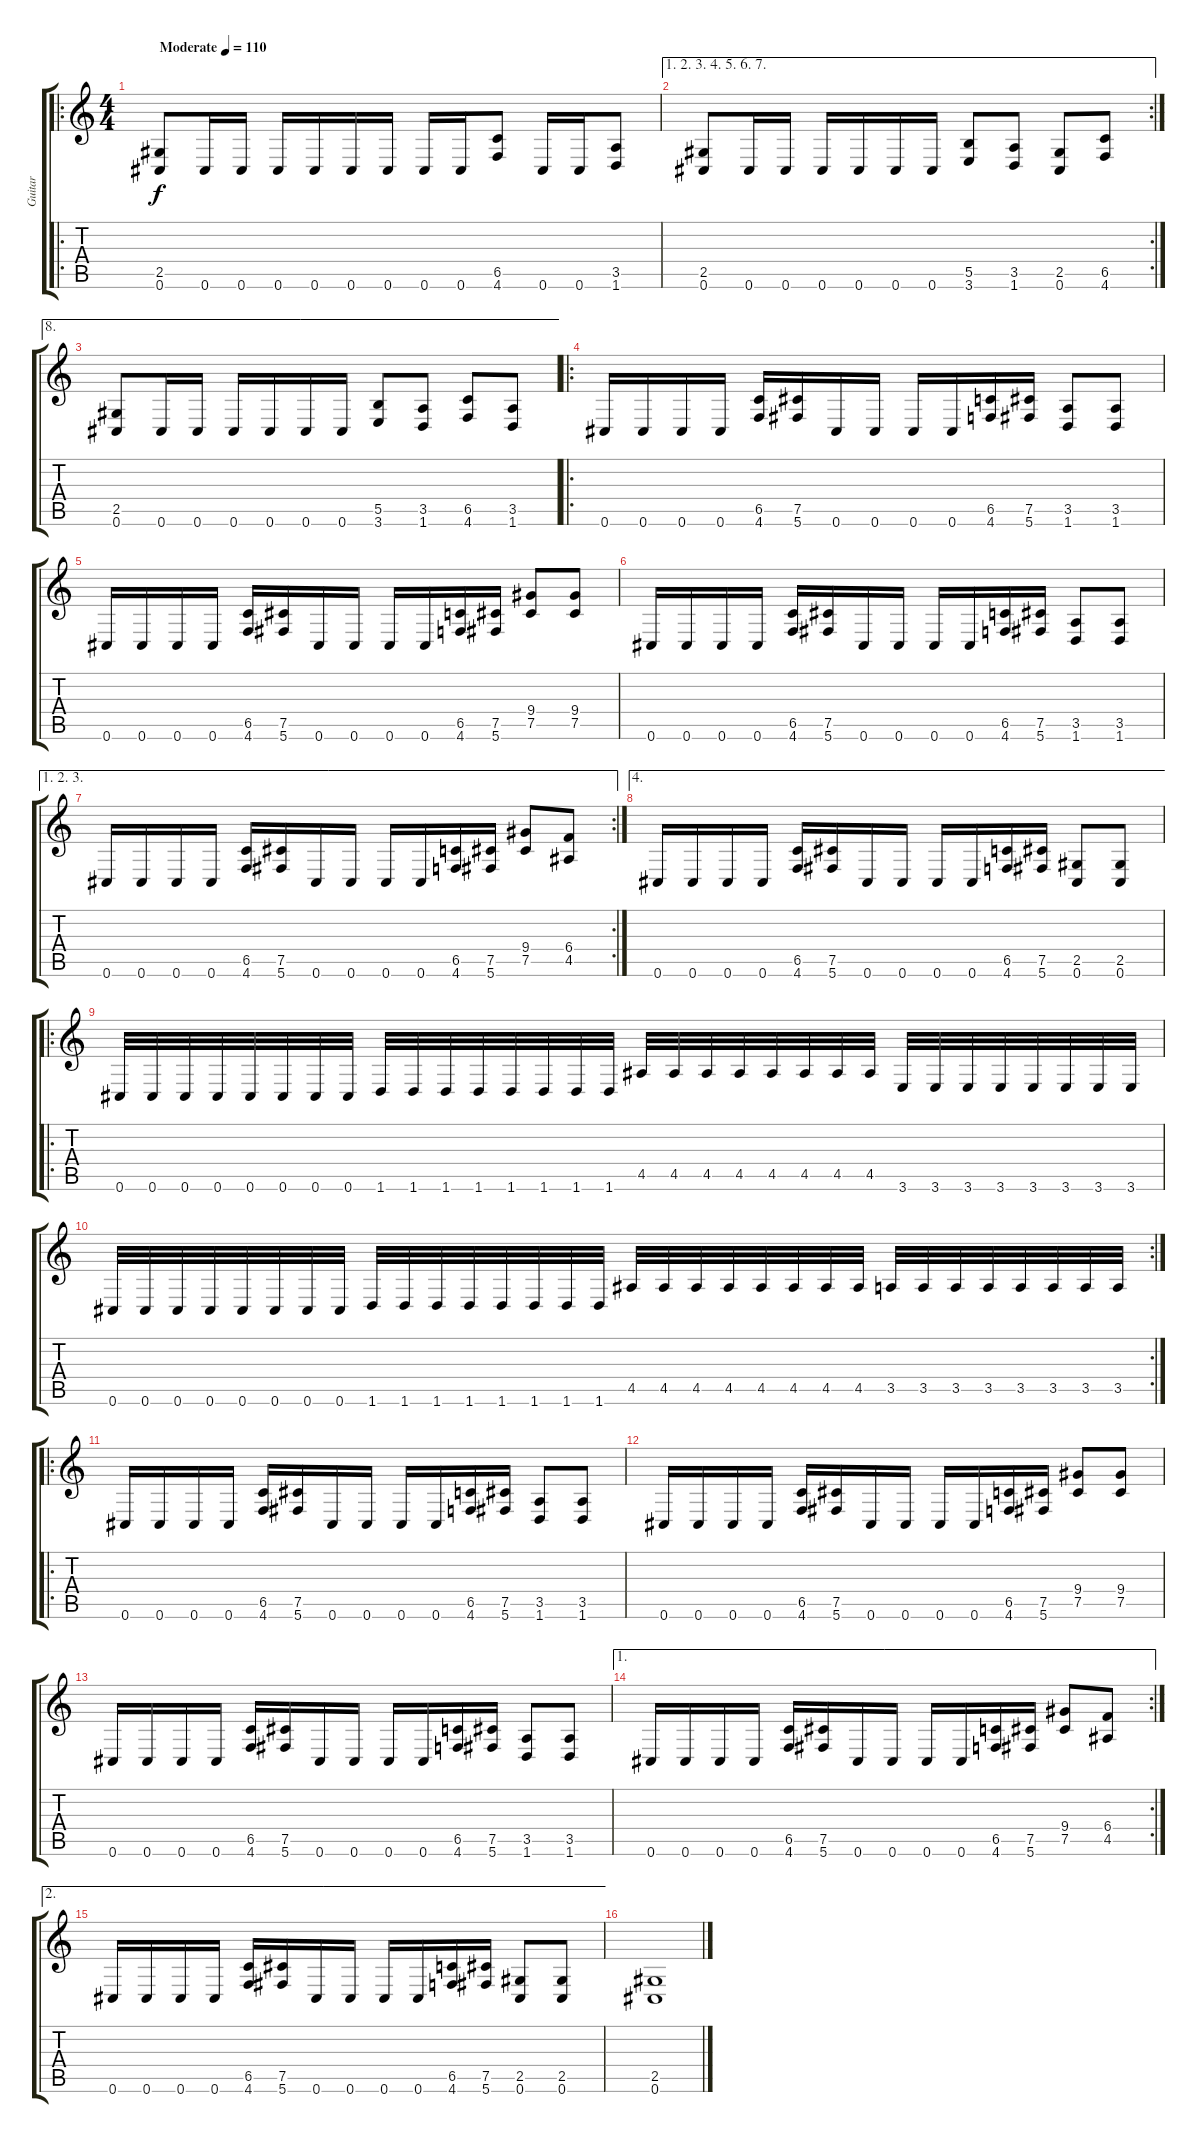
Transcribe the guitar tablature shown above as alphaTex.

\track ("Guitar" "Guitar") {instrument distortionguitar}
\staff {score tabs}
\tuning (Db4 Ab3 E3 B2 Gb2 Db2) {hide}
\ro
\ts (4 4)
\tempo (110 "Moderate")
\clef g2
\ks c
(2.5 0.6).8{dy f instrument distortionguitar} 0.6.16 0.6.16 0.6.16 0.6.16 0.6.16 0.6.16 0.6.16 0.6.16 (6.5 4.6).8 0.6.16 0.6.16 (3.5 1.6).8 |
\ae (1 2 3 4 5 6 7)
\rc 2
(2.5 0.6).8 0.6.16 0.6.16 0.6.16 0.6.16 0.6.16 0.6.16 (5.5 3.6).8 (3.5 1.6).8 (2.5 0.6).8 (6.5 4.6).8 |
\ae 8
(2.5 0.6).8 0.6.16 0.6.16 0.6.16 0.6.16 0.6.16 0.6.16 (5.5 3.6).8 (3.5 1.6).8 (6.5 4.6).8 (3.5 1.6).8 |
\ro
0.6.16 0.6.16 0.6.16 0.6.16 (6.5 4.6).16 (7.5 5.6).16 0.6.16 0.6.16 0.6.16 0.6.16 (6.5 4.6).16 (7.5 5.6).16 (3.5 1.6).8 (3.5 1.6).8 |
0.6.16 0.6.16 0.6.16 0.6.16 (6.5 4.6).16 (7.5 5.6).16 0.6.16 0.6.16 0.6.16 0.6.16 (6.5 4.6).16 (7.5 5.6).16 (9.4 7.5).8 (9.4 7.5).8 |
0.6.16 0.6.16 0.6.16 0.6.16 (6.5 4.6).16 (7.5 5.6).16 0.6.16 0.6.16 0.6.16 0.6.16 (6.5 4.6).16 (7.5 5.6).16 (3.5 1.6).8 (3.5 1.6).8 |
\ae (1 2 3)
\rc 2
0.6.16 0.6.16 0.6.16 0.6.16 (6.5 4.6).16 (7.5 5.6).16 0.6.16 0.6.16 0.6.16 0.6.16 (6.5 4.6).16 (7.5 5.6).16 (9.4 7.5).8 (6.4 4.5).8 |
\ae 4
0.6.16 0.6.16 0.6.16 0.6.16 (6.5 4.6).16 (7.5 5.6).16 0.6.16 0.6.16 0.6.16 0.6.16 (6.5 4.6).16 (7.5 5.6).16 (2.5 0.6).8 (2.5 0.6).8 |
\ro
0.6.32 0.6.32 0.6.32 0.6.32 0.6.32 0.6.32 0.6.32 0.6.32 1.6.32 1.6.32 1.6.32 1.6.32 1.6.32 1.6.32 1.6.32 1.6.32 4.5.32 4.5.32 4.5.32 4.5.32 4.5.32 4.5.32 4.5.32 4.5.32 3.6.32 3.6.32 3.6.32 3.6.32 3.6.32 3.6.32 3.6.32 3.6.32 |
\rc 2
0.6.32 0.6.32 0.6.32 0.6.32 0.6.32 0.6.32 0.6.32 0.6.32 1.6.32 1.6.32 1.6.32 1.6.32 1.6.32 1.6.32 1.6.32 1.6.32 4.5.32 4.5.32 4.5.32 4.5.32 4.5.32 4.5.32 4.5.32 4.5.32 3.5.32 3.5.32 3.5.32 3.5.32 3.5.32 3.5.32 3.5.32 3.5.32 |
\ro
0.6.16 0.6.16 0.6.16 0.6.16 (6.5 4.6).16 (7.5 5.6).16 0.6.16 0.6.16 0.6.16 0.6.16 (6.5 4.6).16 (7.5 5.6).16 (3.5 1.6).8 (3.5 1.6).8 |
0.6.16 0.6.16 0.6.16 0.6.16 (6.5 4.6).16 (7.5 5.6).16 0.6.16 0.6.16 0.6.16 0.6.16 (6.5 4.6).16 (7.5 5.6).16 (9.4 7.5).8 (9.4 7.5).8 |
0.6.16 0.6.16 0.6.16 0.6.16 (6.5 4.6).16 (7.5 5.6).16 0.6.16 0.6.16 0.6.16 0.6.16 (6.5 4.6).16 (7.5 5.6).16 (3.5 1.6).8 (3.5 1.6).8 |
\ae 1
\rc 2
0.6.16 0.6.16 0.6.16 0.6.16 (6.5 4.6).16 (7.5 5.6).16 0.6.16 0.6.16 0.6.16 0.6.16 (6.5 4.6).16 (7.5 5.6).16 (9.4 7.5).8 (6.4 4.5).8 |
\ae 2
0.6.16 0.6.16 0.6.16 0.6.16 (6.5 4.6).16 (7.5 5.6).16 0.6.16 0.6.16 0.6.16 0.6.16 (6.5 4.6).16 (7.5 5.6).16 (2.5 0.6).8 (2.5 0.6).8 |
(2.5 0.6).1
